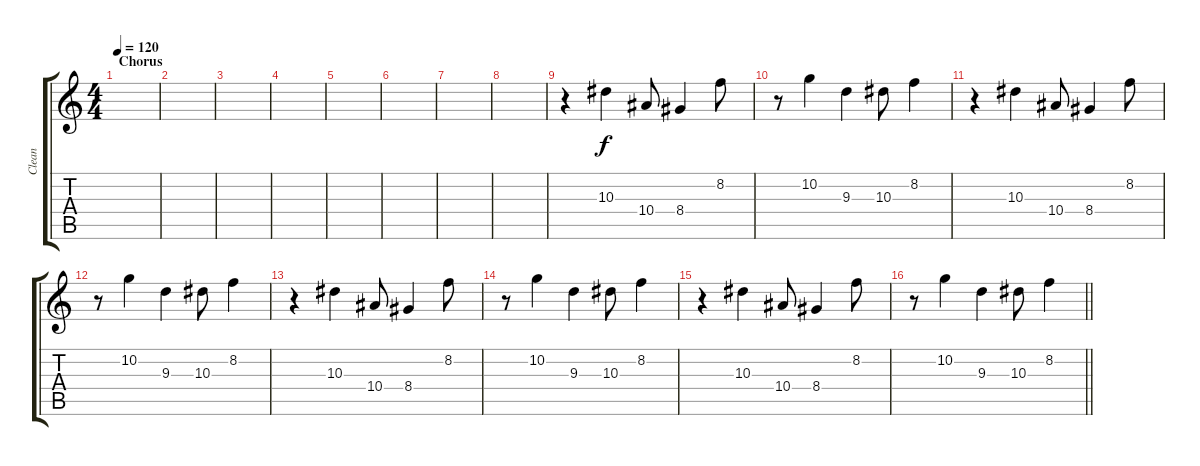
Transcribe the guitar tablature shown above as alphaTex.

\track ("Clean" "Clean") {instrument acousticguitarnylon}
\staff {score tabs}
\tuning (D4 A3 F3 C3 G2 C2) {hide}
\ts (4 4)
\section ("" "Chorus")
\tempo 120
\clef g2
\ks c
|
|
|
|
|
|
|
|
r.4 10.3.4 10.4.8 8.4.4 8.2.8 |
r.8 10.2.4 9.3.4 10.3.8 8.2.4 |
r.4 10.3.4 10.4.8 8.4.4 8.2.8 |
r.8 10.2.4 9.3.4 10.3.8 8.2.4 |
r.4 10.3.4 10.4.8 8.4.4 8.2.8 |
r.8 10.2.4 9.3.4 10.3.8 8.2.4 |
r.4 10.3.4 10.4.8 8.4.4 8.2.8 |
\barLineRight lightlight
r.8 10.2.4 9.3.4 10.3.8 8.2.4
